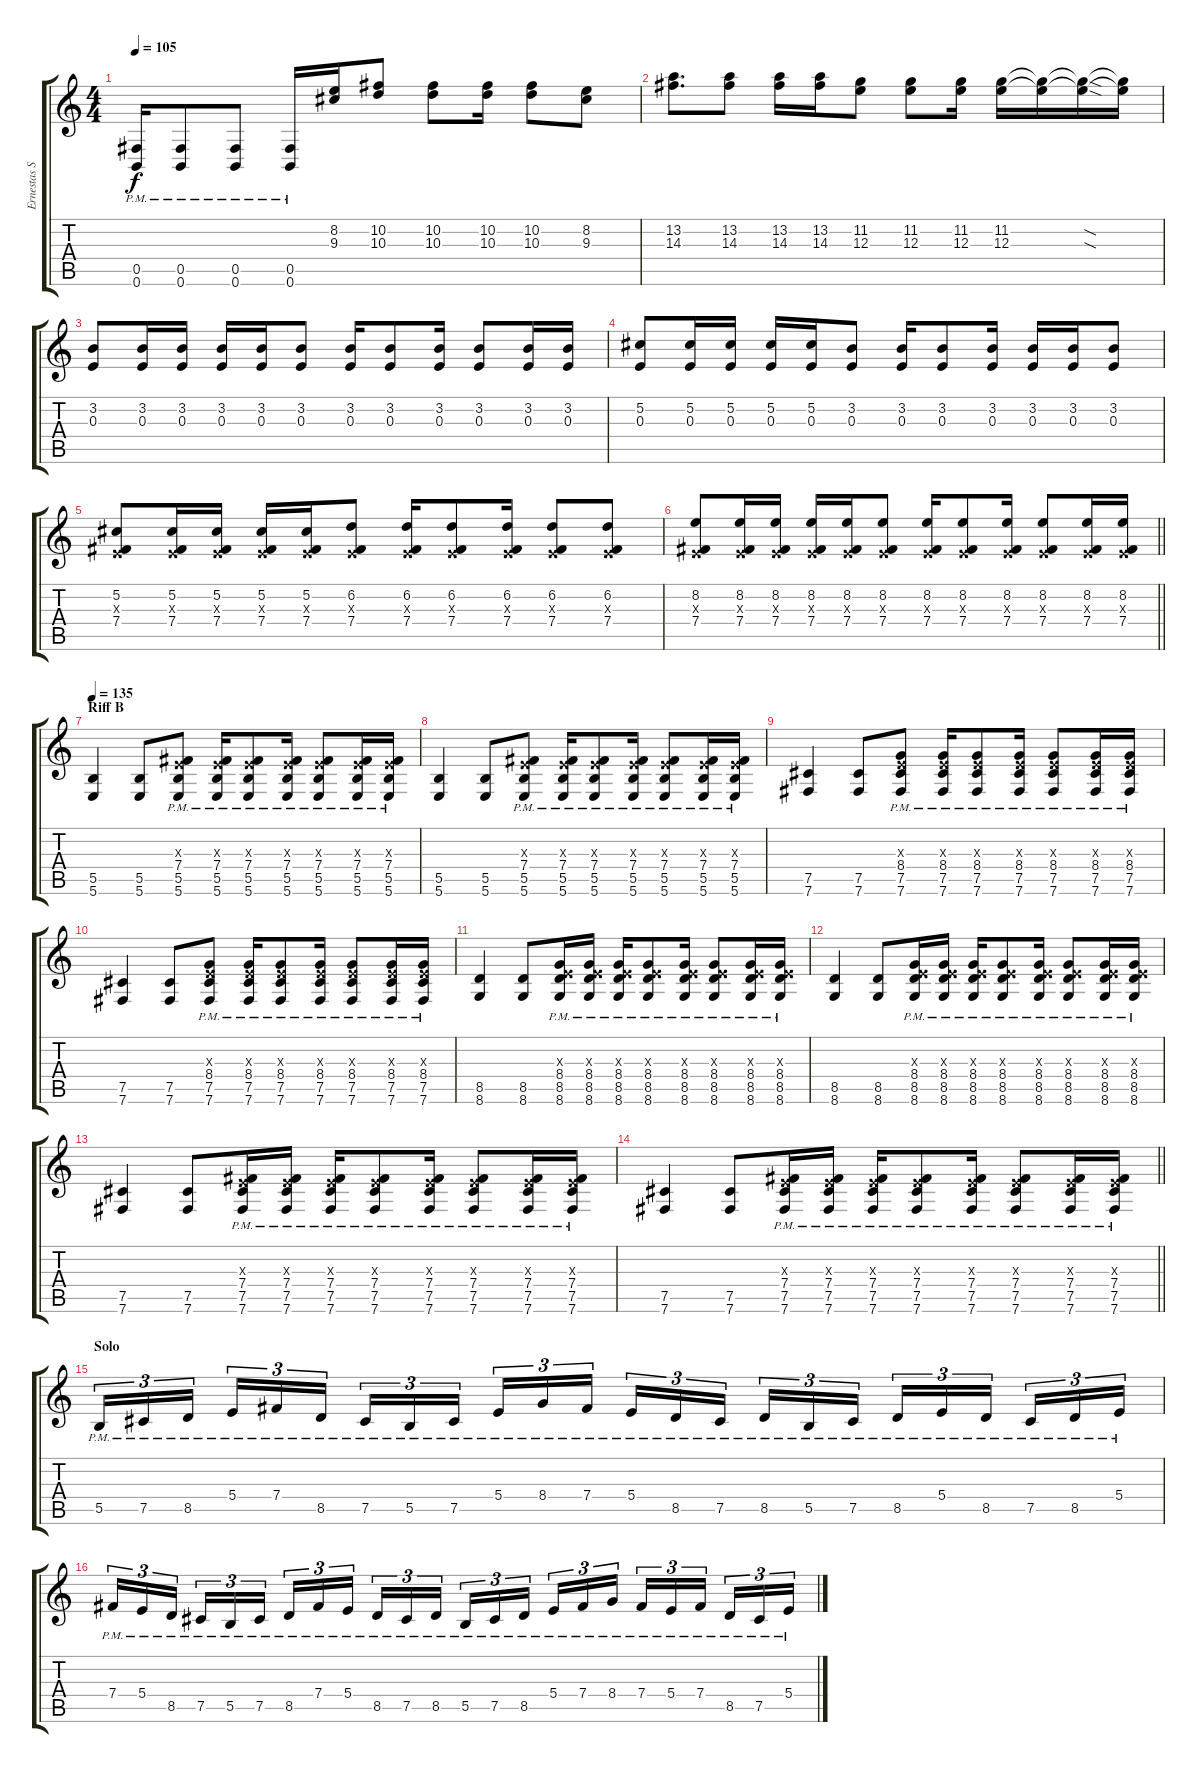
\track ("Ernestas Skripkiunas" "Ernestas S") {instrument overdrivenguitar}
\staff {score tabs}
\tuning (Db4 Ab3 E3 B2 Gb2 B1) {hide}
\ts (4 4)
\tempo 105
\clef g2
\ks c
(0.5{pm} 0.6{pm}).16{dy f} (0.5{pm} 0.6{pm}).8 (0.5{pm} 0.6{pm}).8 (0.5{pm} 0.6{pm}).16 (8.2 9.3).16 (10.2 10.3).8 (10.2 10.3).8 (10.2 10.3).16 (10.2 10.3).8 (8.2 9.3).8 |
(13.2 14.3).8{d} (13.2 14.3).8 (13.2 14.3).16 (13.2 14.3).16 (11.2 12.3).8 (11.2 12.3).8 (11.2 12.3).16 (11.2 12.3).16 (11.2{t} 12.3{t}).16 (11.2{sod t} 12.3{sod t}).16 (11.2{t} 12.3{t}).16 |
(3.2 0.3).8{instrument overdrivenguitar} (3.2 0.3).16 (3.2 0.3).16 (3.2 0.3).16 (3.2 0.3).16 (3.2 0.3).8 (3.2 0.3).16 (3.2 0.3).8 (3.2 0.3).16 (3.2 0.3).8 (3.2 0.3).16 (3.2 0.3).16 |
(5.2 0.3).8 (5.2 0.3).16 (5.2 0.3).16 (5.2 0.3).16 (5.2 0.3).16 (3.2 0.3).8 (3.2 0.3).16 (3.2 0.3).8 (3.2 0.3).16 (3.2 0.3).16 (3.2 0.3).16 (3.2 0.3).8 |
(5.2 0.3{x} 7.4).8 (5.2 0.3{x} 7.4).16 (5.2 0.3{x} 7.4).16 (5.2 0.3{x} 7.4).16 (5.2 0.3{x} 7.4).16 (6.2 0.3{x} 7.4).8 (6.2 0.3{x} 7.4).16 (6.2 0.3{x} 7.4).8 (6.2 0.3{x} 7.4).16 (6.2 0.3{x} 7.4).8 (6.2 0.3{x} 7.4).8 |
\barLineRight lightlight
(8.2 0.3{x} 7.4).8 (8.2 0.3{x} 7.4).16 (8.2 0.3{x} 7.4).16 (8.2 0.3{x} 7.4).16 (8.2 0.3{x} 7.4).16 (8.2 0.3{x} 7.4).8 (8.2 0.3{x} 7.4).16 (8.2 0.3{x} 7.4).8 (8.2 0.3{x} 7.4).16 (8.2 0.3{x} 7.4).8 (8.2 0.3{x} 7.4).16 (8.2 0.3{x} 7.4).16 |
\section ("" "Riff B")
\tempo 135
(5.5 5.6).4{instrument overdrivenguitar} (5.5 5.6).8 (0.3{x} 7.4{pm} 5.5{pm} 5.6{pm}).8 (0.3{x} 7.4{pm} 5.5{pm} 5.6{pm}).16 (0.3{x} 7.4{pm} 5.5{pm} 5.6{pm}).8 (0.3{x} 7.4{pm} 5.5{pm} 5.6{pm}).16 (0.3{x} 7.4{pm} 5.5{pm} 5.6{pm}).8 (0.3{x} 7.4{pm} 5.5{pm} 5.6{pm}).16 (0.3{x} 7.4{pm} 5.5{pm} 5.6{pm}).16 |
(5.5 5.6).4 (5.5 5.6).8 (0.3{x} 7.4{pm} 5.5{pm} 5.6{pm}).8 (0.3{x} 7.4{pm} 5.5{pm} 5.6{pm}).16 (0.3{x} 7.4{pm} 5.5{pm} 5.6{pm}).8 (0.3{x} 7.4{pm} 5.5{pm} 5.6{pm}).16 (0.3{x} 7.4{pm} 5.5{pm} 5.6{pm}).8 (0.3{x} 7.4{pm} 5.5{pm} 5.6{pm}).16 (0.3{x} 7.4{pm} 5.5{pm} 5.6{pm}).16 |
(7.5 7.6).4 (7.5 7.6).8 (0.3{x} 8.4{pm} 7.5{pm} 7.6{pm}).8 (0.3{x} 8.4{pm} 7.5{pm} 7.6{pm}).16 (0.3{x} 8.4{pm} 7.5{pm} 7.6{pm}).8 (0.3{x} 8.4{pm} 7.5{pm} 7.6{pm}).16 (0.3{x} 8.4{pm} 7.5{pm} 7.6{pm}).8 (0.3{x} 8.4{pm} 7.5{pm} 7.6{pm}).16 (0.3{x} 8.4{pm} 7.5{pm} 7.6{pm}).16 |
(7.5 7.6).4 (7.5 7.6).8 (0.3{x} 8.4{pm} 7.5{pm} 7.6{pm}).8 (0.3{x} 8.4{pm} 7.5{pm} 7.6{pm}).16 (0.3{x} 8.4{pm} 7.5{pm} 7.6{pm}).8 (0.3{x} 8.4{pm} 7.5{pm} 7.6{pm}).16 (0.3{x} 8.4{pm} 7.5{pm} 7.6{pm}).8 (0.3{x} 8.4{pm} 7.5{pm} 7.6{pm}).16 (0.3{x} 8.4{pm} 7.5{pm} 7.6{pm}).16 |
(8.5 8.6).4 (8.5 8.6).8 (0.3{x} 8.4{pm} 8.5{pm} 8.6{pm}).16 (0.3{x} 8.4{pm} 8.5{pm} 8.6{pm}).16 (0.3{x} 8.4{pm} 8.5{pm} 8.6{pm}).16 (0.3{x} 8.4{pm} 8.5{pm} 8.6{pm}).8 (0.3{x} 8.4{pm} 8.5{pm} 8.6{pm}).16 (0.3{x} 8.4{pm} 8.5{pm} 8.6{pm}).8 (0.3{x} 8.4{pm} 8.5{pm} 8.6{pm}).16 (0.3{x} 8.4{pm} 8.5{pm} 8.6{pm}).16 |
(8.5 8.6).4 (8.5 8.6).8 (0.3{x} 8.4{pm} 8.5{pm} 8.6{pm}).16 (0.3{x} 8.4{pm} 8.5{pm} 8.6{pm}).16 (0.3{x} 8.4{pm} 8.5{pm} 8.6{pm}).16 (0.3{x} 8.4{pm} 8.5{pm} 8.6{pm}).8 (0.3{x} 8.4{pm} 8.5{pm} 8.6{pm}).16 (0.3{x} 8.4{pm} 8.5{pm} 8.6{pm}).8 (0.3{x} 8.4{pm} 8.5{pm} 8.6{pm}).16 (0.3{x} 8.4{pm} 8.5{pm} 8.6{pm}).16 |
(7.5 7.6).4 (7.5 7.6).8 (0.3{x} 7.4{pm} 7.5{pm} 7.6{pm}).16 (0.3{x} 7.4{pm} 7.5{pm} 7.6{pm}).16 (0.3{x} 7.4{pm} 7.5{pm} 7.6{pm}).16 (0.3{x} 7.4{pm} 7.5{pm} 7.6{pm}).8 (0.3{x} 7.4{pm} 7.5{pm} 7.6{pm}).16 (0.3{x} 7.4{pm} 7.5{pm} 7.6{pm}).8 (0.3{x} 7.4{pm} 7.5{pm} 7.6{pm}).16 (0.3{x} 7.4{pm} 7.5{pm} 7.6{pm}).16 |
\barLineRight lightlight
(7.5 7.6).4 (7.5 7.6).8 (0.3{x} 7.4{pm} 7.5{pm} 7.6{pm}).16 (0.3{x} 7.4{pm} 7.5{pm} 7.6{pm}).16 (0.3{x} 7.4{pm} 7.5{pm} 7.6{pm}).16 (0.3{x} 7.4{pm} 7.5{pm} 7.6{pm}).8 (0.3{x} 7.4{pm} 7.5{pm} 7.6{pm}).16 (0.3{x} 7.4{pm} 7.5{pm} 7.6{pm}).8 (0.3{x} 7.4{pm} 7.5{pm} 7.6{pm}).16 (0.3{x} 7.4{pm} 7.5{pm} 7.6{pm}).16 |
\section ("" "Solo")
5.5{pm}.16{tu (3 2) volume 14 balance 9 instrument overdrivenguitar} 7.5{pm}.16{tu (3 2)} 8.5{pm}.16{tu (3 2) beam splitsecondary} 5.4{pm}.16{tu (3 2)} 7.4{pm}.16{tu (3 2)} 8.5{pm}.16{tu (3 2)} 7.5{pm}.16{tu (3 2)} 5.5{pm}.16{tu (3 2)} 7.5{pm}.16{tu (3 2) beam splitsecondary} 5.4{pm}.16{tu (3 2)} 8.4{pm}.16{tu (3 2)} 7.4{pm}.16{tu (3 2)} 5.4{pm}.16{tu (3 2)} 8.5{pm}.16{tu (3 2)} 7.5{pm}.16{tu (3 2) beam splitsecondary} 8.5{pm}.16{tu (3 2)} 5.5{pm}.16{tu (3 2)} 7.5{pm}.16{tu (3 2)} 8.5{pm}.16{tu (3 2)} 5.4{pm}.16{tu (3 2)} 8.5{pm}.16{tu (3 2) beam splitsecondary} 7.5{pm}.16{tu (3 2)} 8.5{pm}.16{tu (3 2)} 5.4{pm}.16{tu (3 2)} |
7.4{pm}.16{tu (3 2)} 5.4{pm}.16{tu (3 2)} 8.5{pm}.16{tu (3 2) beam splitsecondary} 7.5{pm}.16{tu (3 2)} 5.5{pm}.16{tu (3 2)} 7.5{pm}.16{tu (3 2)} 8.5{pm}.16{tu (3 2)} 7.4{pm}.16{tu (3 2)} 5.4{pm}.16{tu (3 2) beam splitsecondary} 8.5{pm}.16{tu (3 2)} 7.5{pm}.16{tu (3 2)} 8.5{pm}.16{tu (3 2)} 5.5{pm}.16{tu (3 2)} 7.5{pm}.16{tu (3 2)} 8.5{pm}.16{tu (3 2) beam splitsecondary} 5.4{pm}.16{tu (3 2)} 7.4{pm}.16{tu (3 2)} 8.4{pm}.16{tu (3 2)} 7.4{pm}.16{tu (3 2)} 5.4{pm}.16{tu (3 2)} 7.4{pm}.16{tu (3 2) beam splitsecondary} 8.5{pm}.16{tu (3 2)} 7.5{pm}.16{tu (3 2)} 5.4{pm}.16{tu (3 2)}
